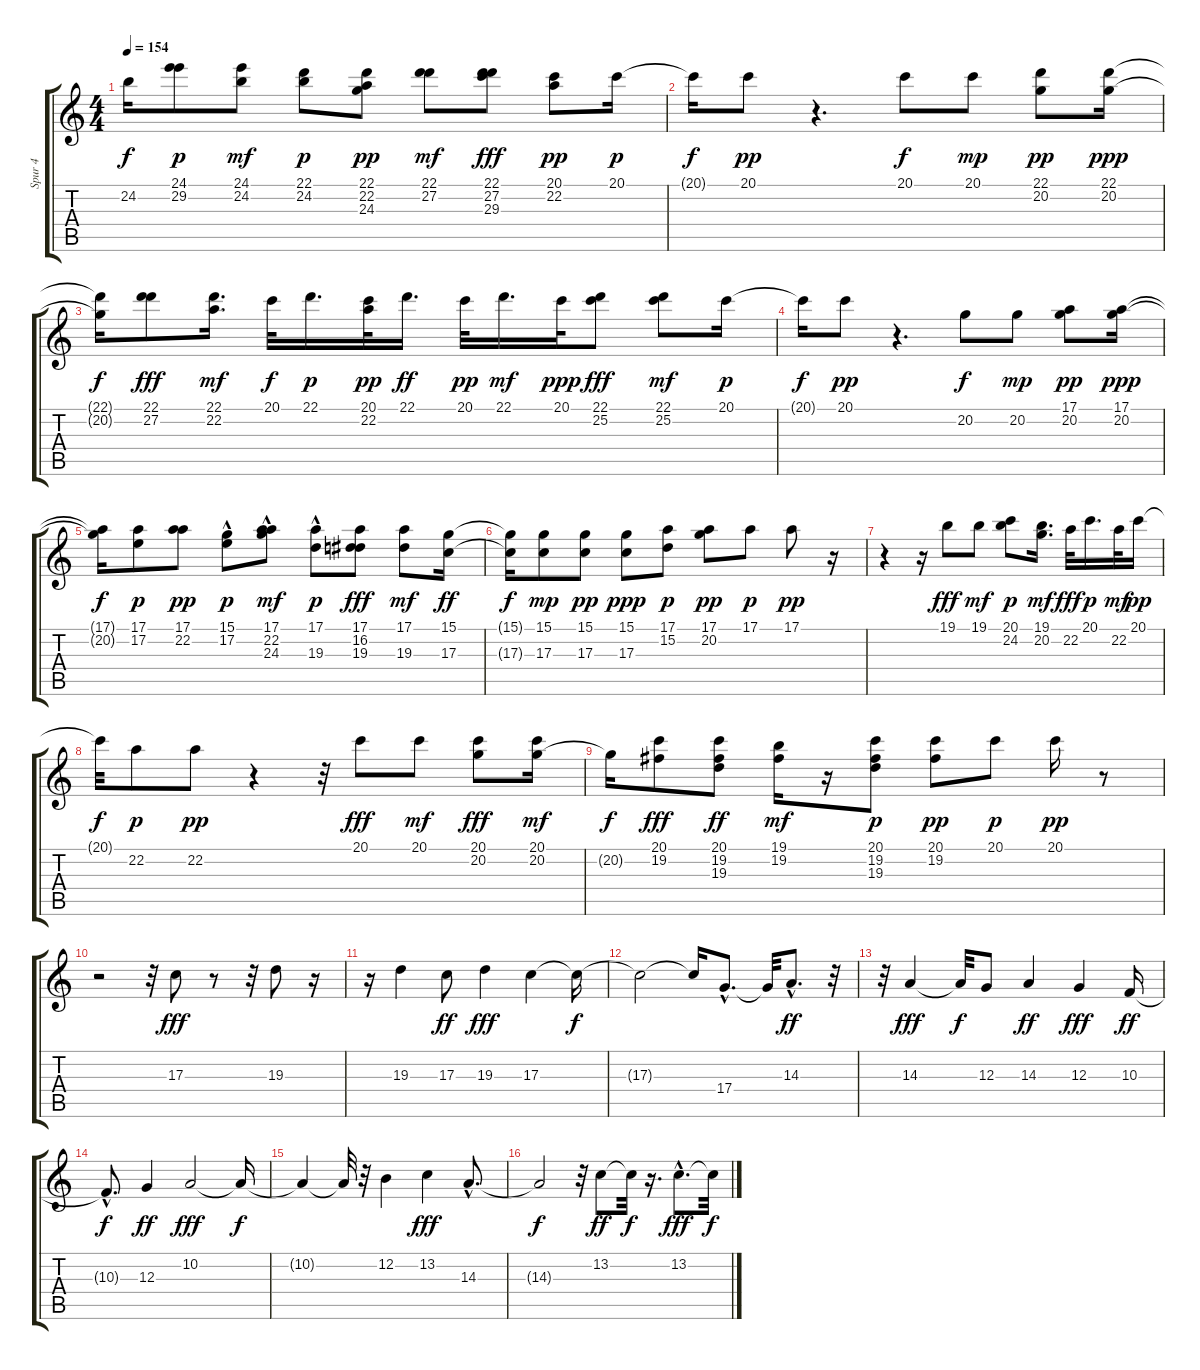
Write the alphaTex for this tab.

\track ("Spur 4" "Spur 4") {instrument xylophone}
\staff {score tabs}
\tuning (E4 B3 G3 D3 A2 E2) {hide}
\ts (4 4)
\tempo 154
\clef g2
\ks c
24.2{t}.16{dy f} (24.1 29.2).8{dy p} (24.1 24.2).8{dy mf} (22.1 24.2).8{dy p} (22.1 22.2 24.3).8{dy pp} (22.1 27.2).8{dy mf} (22.1 27.2 29.3).8{dy fff} (20.1 22.2).8{dy pp} 20.1.16{dy p} |
20.1{t}.16{dy f} 20.1.8{dy pp} r.4{d} 20.1.8{dy f} 20.1.8{dy mp} (22.1 20.2).8{dy pp} (22.1 20.2).16{dy ppp} |
(22.1{t} 20.2{t}).16{dy f} (22.1 27.2).8{dy fff} (22.1 22.2).16{d dy mf} 20.1.32{dy f} 22.1.16{d dy p} (20.1 22.2).32{dy pp} 22.1.16{d dy ff} 20.1.32{dy pp} 22.1.16{d dy mf} 20.1.32{dy ppp} (22.1 25.2).8{dy fff} (22.1 25.2).8{dy mf} 20.1.16{dy p} |
20.1{t}.16{dy f} 20.1.8{dy pp} r.4{d} 20.2.8{dy f} 20.2.8{dy mp} (17.1 20.2).8{dy pp} (17.1 20.2).16{dy ppp} |
(17.1{t} 20.2{t}).16{dy f} (17.1 17.2).8{dy p} (17.1 22.2).8{dy pp} (15.1{hac} 17.2).8{dy p} (17.1 22.2 24.3{hac}).8{dy mf} (17.1 19.3{hac}).8{dy p} (17.1 16.2 19.3).8{dy fff} (17.1 19.3).8{dy mf} (15.1 17.3).16{dy ff} |
(15.1{t} 17.3{t}).16{dy f} (15.1 17.3).8{dy mp} (15.1 17.3).8{dy pp} (15.1 17.3).8{dy ppp} (17.1 15.2).8{dy p} (17.1 20.2).8{dy pp} 17.1.8{dy p} 17.1.8{dy pp} r.16 |
r.4 r.16 19.1.8{dy fff} 19.1.8{dy mf} (20.1 24.2).8{dy p} (19.1 20.2).16{d dy mf} 22.2.32{dy fff} 20.1.16{d dy p} 22.2.32{dy mf} 20.1.16{dy pp} |
20.1{t}.32{dy f} 22.2.8{dy p} 22.2.8{dy pp} r.4 r.32 20.1.8{dy fff} 20.1.8{dy mf} (20.1 20.2).8{dy fff} (20.1 20.2).16{dy mf} |
20.2{t}.16{dy f} (20.1 19.2).8{dy fff} (20.1 19.2 19.3).8{dy ff} (19.1 19.2).16{dy mf} r.16 (20.1 19.2 19.3).8{dy p} (20.1 19.2).8{dy pp} 20.1.8{dy p} 20.1.16{dy pp} r.8 |
r.2 r.32 17.3.8{dy fff volume 11 instrument synthbrass1} r.8 r.32 19.3.8 r.16 |
r.16 19.3.4 17.3.8{dy ff} 19.3.4{dy fff} 17.3.4 17.3{t}.16{dy f} |
17.3{t}.2 17.3{t}.16 17.4{hac}.8{d} 17.4{t}.32 14.3{hac}.8{d dy ff} r.32 |
r.32 14.3.4{dy fff} 14.3{t}.32{dy f} 12.3.8 14.3.4{dy ff} 12.3.4{dy fff} 10.3.16{dy ff} |
10.3{hac t}.8{d dy f} 12.3.4{dy ff} 10.2.2{dy fff} 10.2{t}.16{dy f} |
10.2{t}.4 10.2{t}.32 r.32 12.2.4 13.2.4{dy fff} 14.3{hac}.8{d} |
14.3{t}.2{dy f} r.32 13.2.8{dy ff} 13.2{t}.32{dy f} r.16{d} 13.2{hac}.8{d dy fff} 13.2{t}.32{dy f}
